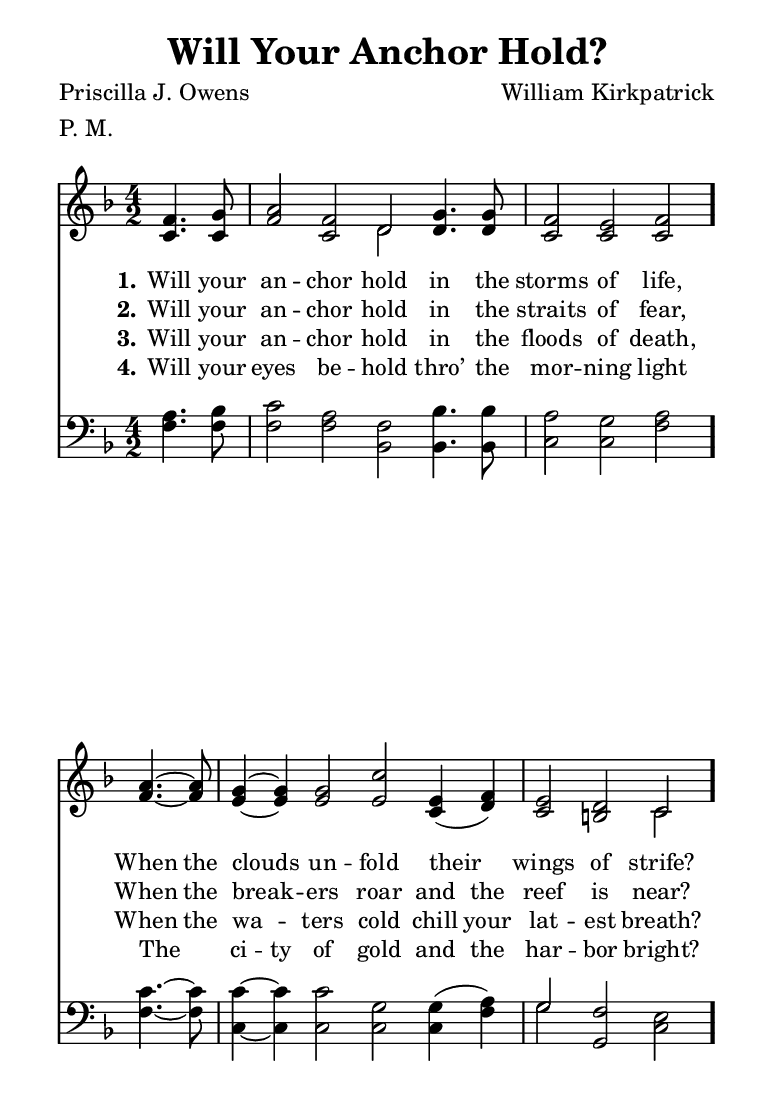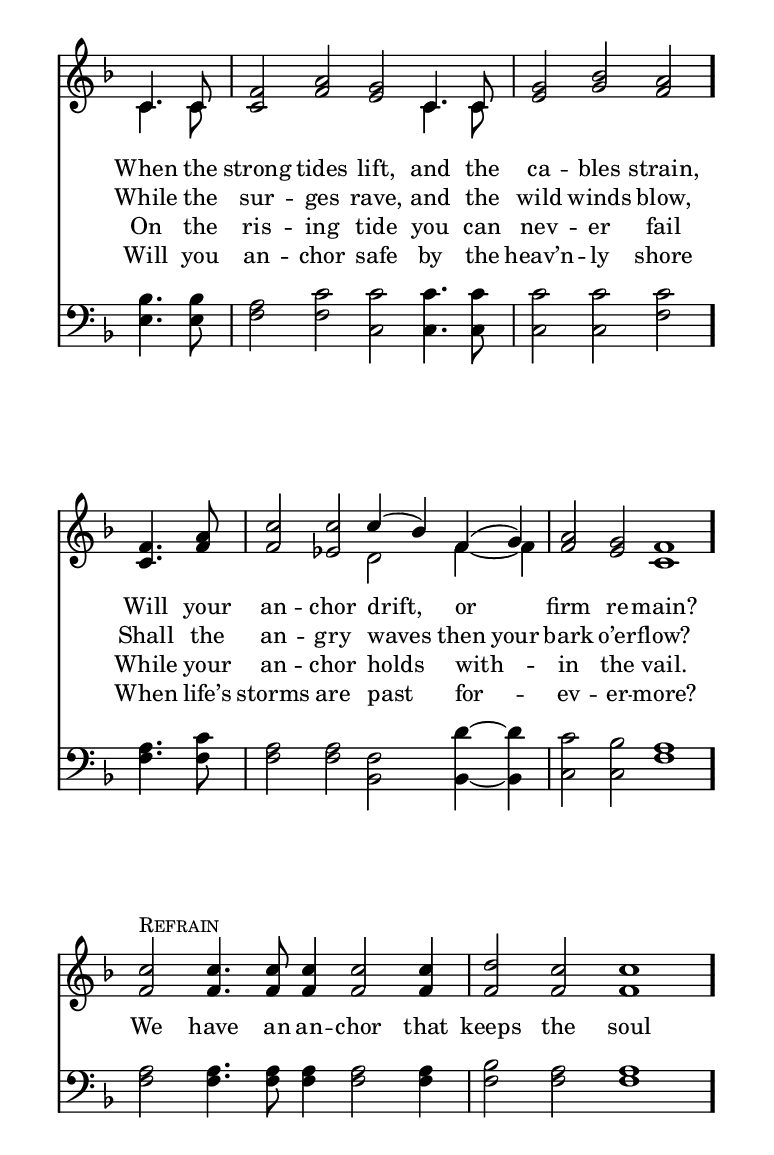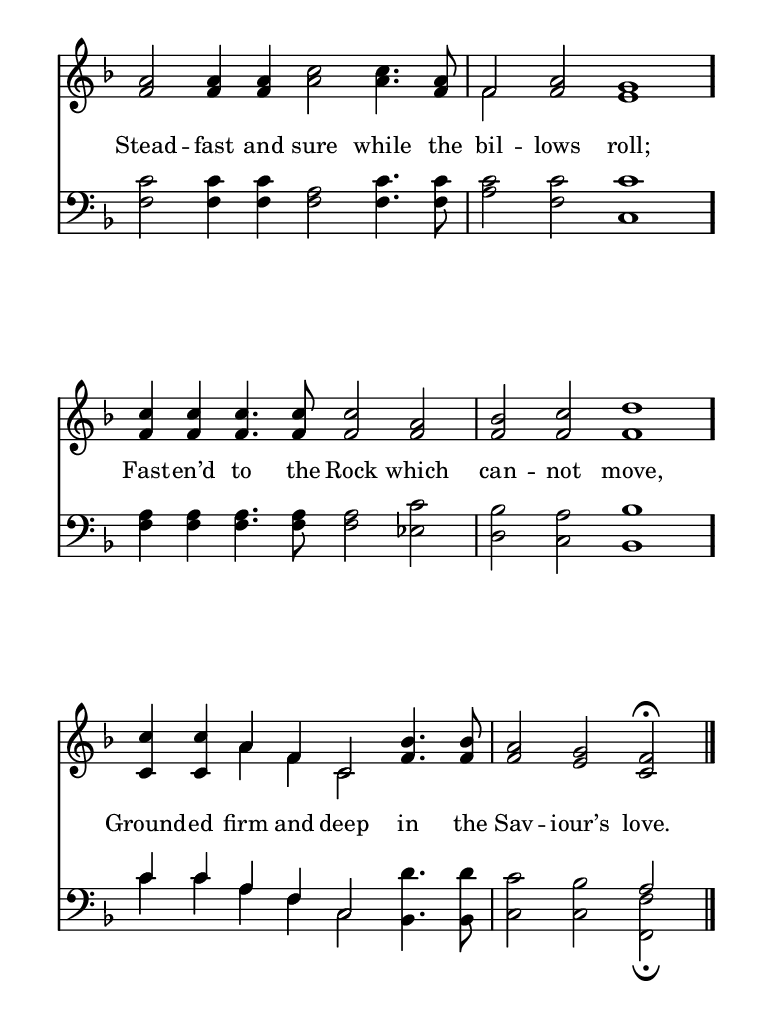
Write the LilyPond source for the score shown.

\include "common/global.ily"
\paper {
  \include "common/paper.ily"
  ragged-last-bottom = ##t
  page-count = #(cond (is-eogsized 2) (#t #f))
}

\header{
  hymnnumber = "140"
  title = "Will Your Anchor Hold?"
  tunename = ""
  meter = "P. M."
  poet = "Priscilla J. Owens"
  composer = "William Kirkpatrick"
  %copyright = ""
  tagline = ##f
}

% for fermata in MIDI
ta = { \tempo 2=80 }
tb = { \tempo 2=40 }

patternAA = { c4. c8 | c2 c2 c2 }
patternAB = { c4. ~ c8 | c4 ~ c4 c2 c2 c4( c4) | c2 c2 c2 }

patternBA = { c4. c8 | c2 c2 c4( c4) c4( c4) | c2 c2 c1 }
patternBB = { c4. c8 | c2 c2 c2      c4 ~ c4 | c2 c2 c1 }

patternCA = { c2 c4. c8 c4 c2 c4 | c2 c2 c1 }

patternDA = { c2 c4 c4 c2 c4. c8 | c2 c2 c1 }

patternEA = { c4 c4 c4. c8 c2 c2 | c2 c2 c1 }

patternFA = { c4 c4 c4 c4 c2 c4. c8 | c2 c2 \ta c2 \tb }

global = {
  \include "common/overrides.ily"
  \override Staff.TimeSignature.style = #'numbered
  \time 4/2
  \override Score.MetronomeMark.transparent = ##t % hide all fermata changes too
  \ta
  \key f \major
  \partial 2
  \autoBeamOff
}

notesSoprano = {
\global
\relative c' {

  \changePitch \patternAA { f g | a f d g g | f e f }
  \changePitch \patternAB { a a | g g g c e, f | e d c }
  \changePitch \patternAA { c c | f a g c, c | g' bes a }
  \changePitch \patternBA { f a | c c c bes f g | a g f }

  << s^\markup { \small \caps "Refrain" }
  \changePitch \patternCA { c' c c c c c | d c c } >>
  \changePitch \patternDA { a a a c c a | f a g }
  \changePitch \patternEA { c c c c c a | bes c d }
  \changePitch \patternFA { c c a f c bes' bes | a g f \fermata }

  \bar "|."

}
}

notesAlto = {
\global
\relative e' {

  \changePitch \patternAA { c c | f c d d d | c c c }
  \changePitch \patternAB { f f | e e e e c d | c b c }
  \changePitch \patternAA { c c  | c f e c c | e g f }
  \changePitch \patternBB { c f | f ees d f f | f e c }

  \changePitch \patternCA { f f f f f f | f f f }
  \changePitch \patternDA { f f f a a f | f f e }
  \changePitch \patternEA { f f f f f f | f f f }
  \changePitch \patternFA { c c a' f c f f | f e c }

}
}

notesTenor = {
\global
\relative a {

  \changePitch \patternAA { a bes | c a f bes bes | a g a }
  \changePitch \patternAB { c c | c c c g g a | g f e }
  \changePitch \patternAA { bes' bes | a c c c c | c c c }
  \changePitch \patternBB { a c | a a f d' d | c bes a }

  \changePitch \patternCA { a a a a a a | bes a a }
  \changePitch \patternDA { c c c a c c | c c c }
  \changePitch \patternEA { a a a a a c | bes a bes }
  \changePitch \patternFA { c c a f c d' d | c bes a }

}
}

notesBass = {
\global
\relative f {

  \changePitch \patternAA { f f | f f bes, bes bes | c c f }
  \changePitch \patternAB { f f | c c c c c f | g g, c }
  \changePitch \patternAA { e e | f f c c c | c c f }
  \changePitch \patternBB { f f | f f bes, bes bes | c c f }

  \changePitch \patternCA { f f f f f f | f f f }
  \changePitch \patternDA { f f f f f f | a f c }
  \changePitch \patternEA { f f f f f ees | d c bes }
  \changePitch \patternFA { c' c a f c bes bes | c c <f f,> \fermata }

}
}

Refrain = \lyricmode {

We have an an -- chor that keeps the soul \bar "."
Stead -- fast and sure while the bil -- lows roll; \bar "."
Fast -- en’d to the Rock which can -- not move, \bar "."
Ground -- ed firm and deep in the Sav -- iour’s love. \bar "."

}

wordsA = \lyricmode {
\set stanza = "1."

Will your an -- chor hold in the storms of life, \bar "."
{ \mon } When the { \moff } clouds un -- fold their wings of strife? \bar "."
When the strong tides lift, and the ca -- bles strain, \bar "."
Will your an -- chor drift, or firm re -- main? \bar "."

}

wordsB = \lyricmode {
\set stanza = "2."

Will your an -- chor hold in the straits of fear,
{ \mon } When the { \moff } break -- ers roar { \mon } and the { \moff } reef is near?
While the sur -- ges rave, and the wild winds blow,
Shall the an -- gry waves { \mon } then your { \moff } bark o’er -- flow?

\Refrain

}

wordsC = \lyricmode {
\set stanza = "3."

Will your an -- chor hold in the floods of death,
{ \mon } When the { \moff } wa -- ters { \mon } cold chill { \moff } your lat -- est breath?
On the ris -- ing tide you can nev -- er fail
While your an -- chor holds with -- in the vail.

}

wordsD = \lyricmode {
\set stanza = "4."

Will your eyes be -- hold thro’ the mor -- ning light
The { \mon } ci -- ty { \moff } of gold { \mon } and the { \moff } har -- bor bright?
Will you an -- chor safe by the heav’n -- ly shore
When life’s storms are past for -- ev -- er -- more?

}

\score {
  \context ChoirStaff <<
    \context Staff = upper <<
      \set Staff.autoBeaming = ##f
      \set ChoirStaff.systemStartDelimiter = #'SystemStartBar
      \set ChoirStaff.printPartCombineTexts = ##f
      \partcombine #'(2 . 9) \notesSoprano \notesAlto
      \context NullVoice = sopranos { \voiceOne << \notesSoprano >> }
      \context NullVoice = altos { \voiceTwo << \notesAlto >> }
      \context Lyrics = one   \lyricsto sopranos \wordsA
      \context Lyrics = two   \lyricsto sopranos \wordsB
      \context Lyrics = three \lyricsto sopranos \wordsC
      \context Lyrics = four  \lyricsto sopranos \wordsD
    >>
    \context Staff = men <<
      \clef bass
      \set ChoirStaff.printPartCombineTexts = ##f
      \partcombine #'(2 . 9) \notesTenor \notesBass
      \context NullVoice = tenors { \voiceOne << \notesTenor >> }
      \context NullVoice = basses { \voiceTwo << \notesBass >> }
    >>
  >>
  \layout {
    \include "common/layout.ily"
  }
  \midi{
    \include "common/midi.ily"
  }
}

\version "2.19.49"  % necessary for upgrading to future LilyPond versions.

% vi:set et ts=2 sw=2 ai nocindent syntax=lilypond:
